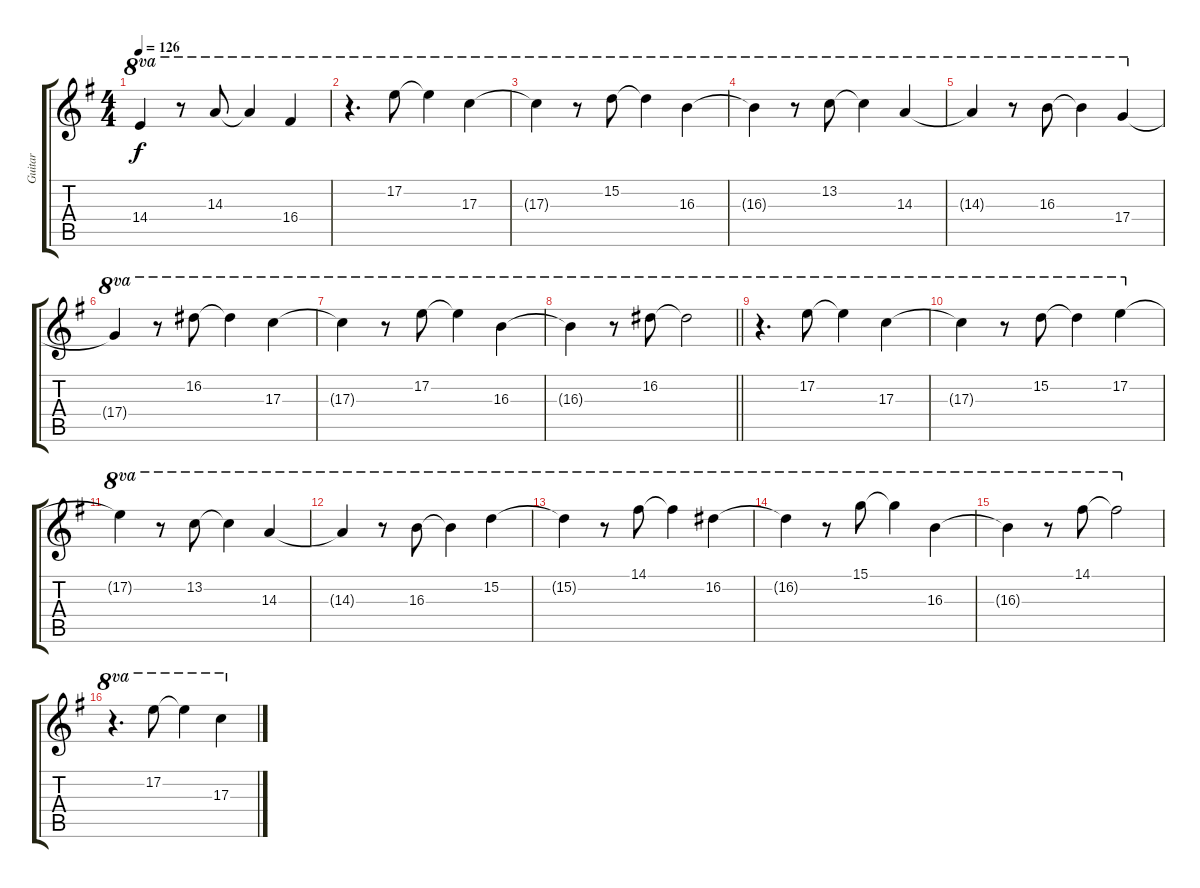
\track ("Guitar" "Guitar") {instrument electricguitarjazz}
\staff {score tabs}
\tuning (E4 B3 G3 D3 A2 E2) {hide}
\ts (4 4)
\tempo 126
\clef g2
\ks eminor
14.4{t}.4{ot 8va dy f} r.8{ot 8va} 14.3.8{ot 8va} 14.3{t}.4{ot 8va} 16.4.4{ot 8va} |
r.4{d ot 8va} 17.2.8{ot 8va} 17.2{t}.4{ot 8va} 17.3.4{ot 8va} |
17.3{t}.4{ot 8va} r.8{ot 8va} 15.2.8{ot 8va} 15.2{t}.4{ot 8va} 16.3.4{ot 8va} |
16.3{t}.4{ot 8va} r.8{ot 8va} 13.2.8{ot 8va} 13.2{t}.4{ot 8va} 14.3.4{ot 8va} |
14.3{t}.4{ot 8va} r.8{ot 8va} 16.3.8{ot 8va} 16.3{t}.4{ot 8va} 17.4.4{ot 8va} |
17.4{t}.4{ot 8va} r.8{ot 8va} 16.2.8{ot 8va} 16.2{t}.4{ot 8va} 17.3.4{ot 8va} |
17.3{t}.4{ot 8va} r.8{ot 8va} 17.2.8{ot 8va} 17.2{t}.4{ot 8va} 16.3.4{ot 8va} |
\barLineRight lightlight
16.3{t}.4{ot 8va} r.8{ot 8va} 16.2.8{ot 8va} 16.2{t}.2{ot 8va} |
r.4{d ot 8va} 17.2.8{ot 8va} 17.2{t}.4{ot 8va} 17.3.4{ot 8va} |
17.3{t}.4{ot 8va} r.8{ot 8va} 15.2.8{ot 8va} 15.2{t}.4{ot 8va} 17.2.4{ot 8va} |
17.2{t}.4{ot 8va} r.8{ot 8va} 13.2.8{ot 8va} 13.2{t}.4{ot 8va} 14.3.4{ot 8va} |
14.3{t}.4{ot 8va} r.8{ot 8va} 16.3.8{ot 8va} 16.3{t}.4{ot 8va} 15.2.4{ot 8va} |
15.2{t}.4{ot 8va} r.8{ot 8va} 14.1.8{ot 8va} 14.1{t}.4{ot 8va} 16.2.4{ot 8va} |
16.2{t}.4{ot 8va} r.8{ot 8va} 15.1.8{ot 8va} 15.1{t}.4{ot 8va} 16.3.4{ot 8va} |
16.3{t}.4{ot 8va} r.8{ot 8va} 14.1.8{ot 8va} 14.1{t}.2{ot 8va} |
r.4{d ot 8va} 17.2.8{ot 8va} 17.2{t}.4{ot 8va} 17.3.4{ot 8va}
